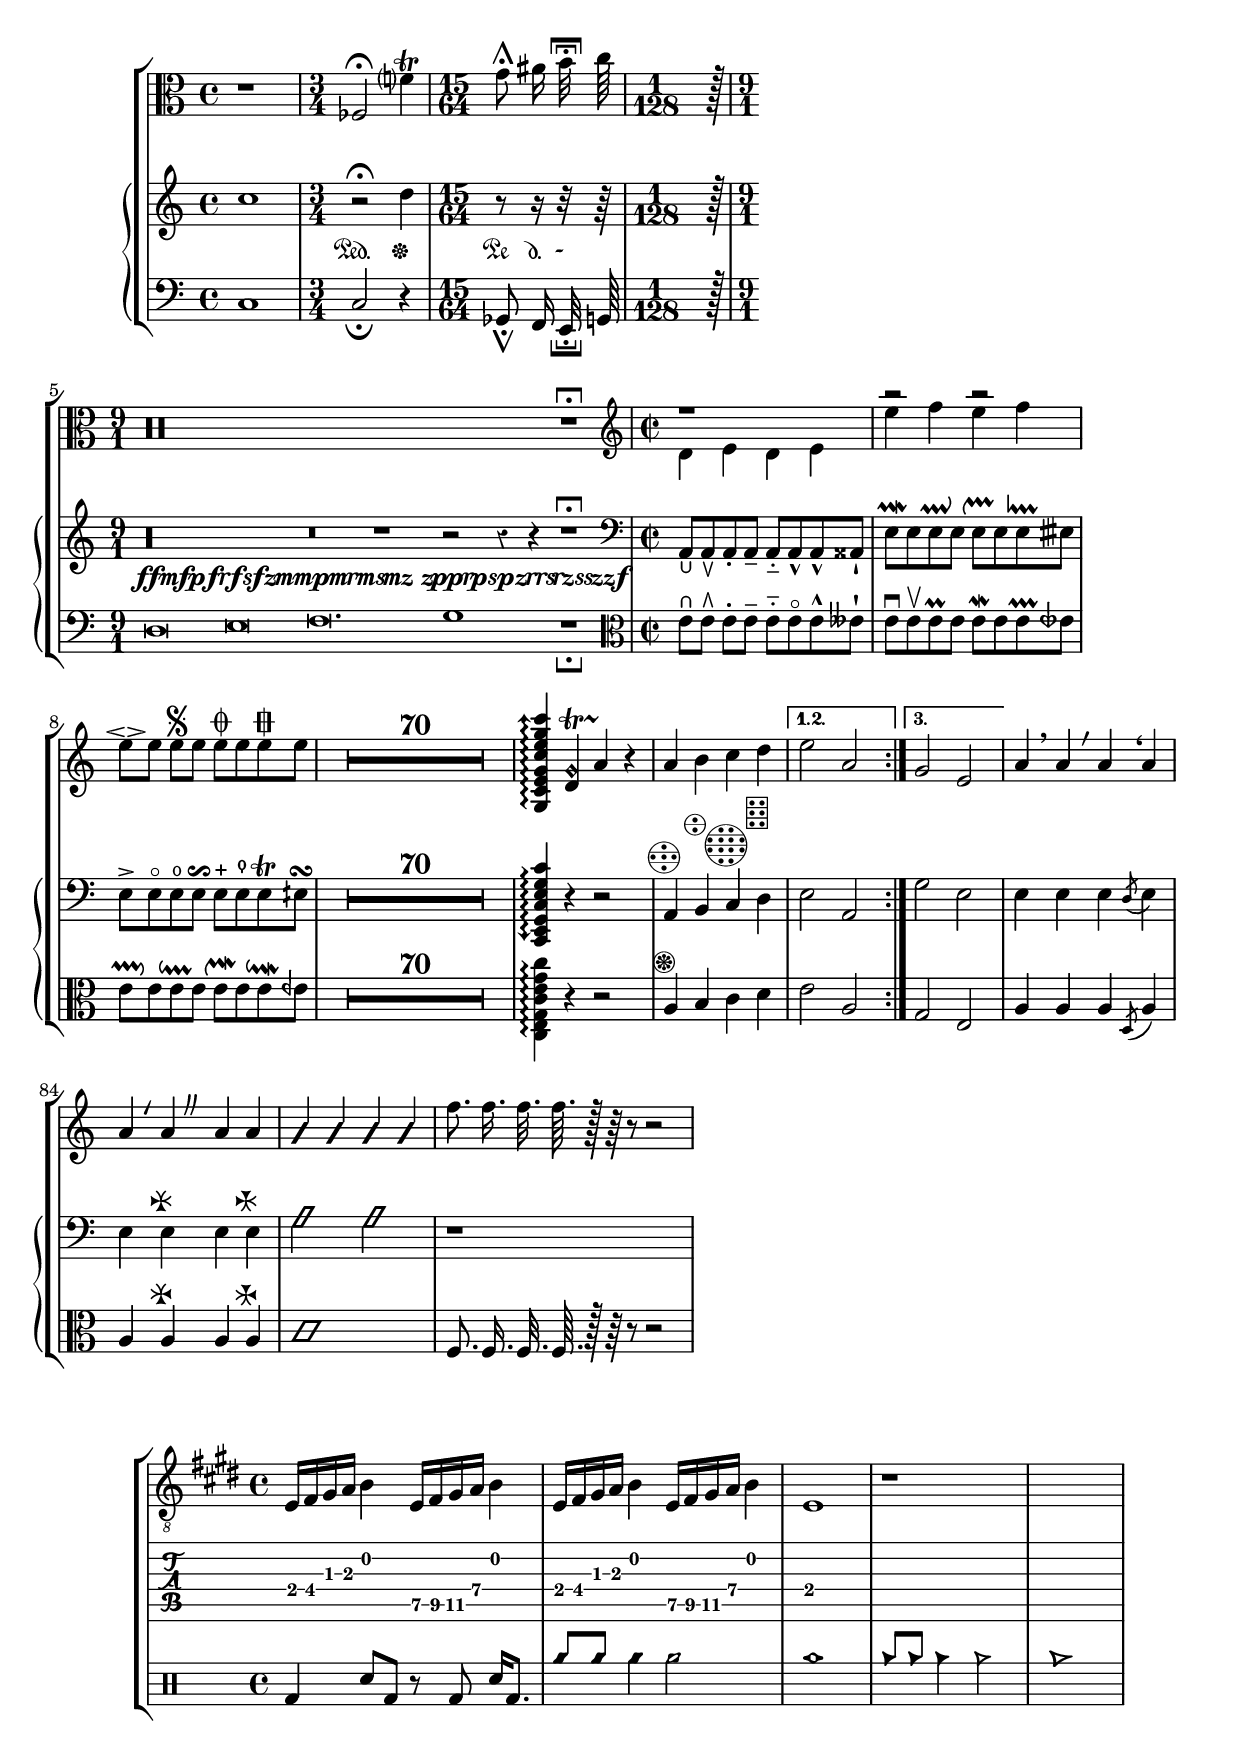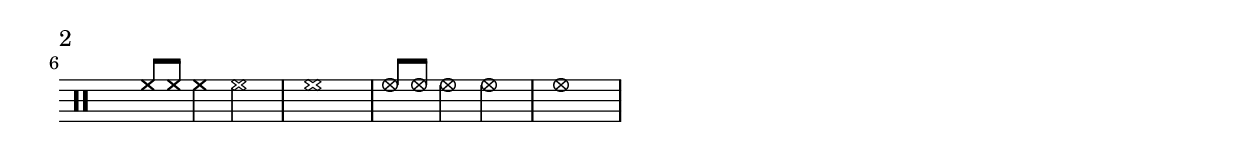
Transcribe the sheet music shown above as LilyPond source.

% Test Lilypond file which attempts to exercise every glyph defined
% in Gonville.
%
% To obtain a list of glyphs tested, process the LilyPond PS output
% through
%
%   perl -ne '/%%EndProlog/ and $ok=1; $ok and /\s\/([^\/\s]+)( glyphshow)?\s*$/ and print "$1\n"' | sort | uniq
%
% and compare that against the output of running the .sfd through
%
%   perl -ne '/^StartChar: (\S+)$/ and print "$1\n"' | sort | uniq
%
% Putting it together, here's a pre-cooked command that lists the
% glyphs _not_ tested by this file:
%
%   comm -13 <(perl -ne '/%%EndProlog/ and $ok=1; $ok and /\s\/([^\/\s]+)( glyphshow)?\s*$/ and print "$1\n"' lilytest.ps | sort | uniq) <(perl -ne '/^StartChar: (\S+)$/ and print "$1\n"' gonville-20.sfd | sort | uniq)

\version "2.10.33"

\layout {
  ragged-right = ##t
}

discant = \markup { \musicglyph #"accordion.accDiscant" }
bayanbase = \markup { \musicglyph #"accordion.accBayanbase" }
freebase = \markup { \musicglyph #"accordion.accFreebase" }
oldee = \markup { \musicglyph #"accordion.accOldEE" }
stdbase = \markup { \musicglyph #"accordion.accStdbase" }
dot = \markup {
  \musicglyph #"accordion.accDot"
}
acca = \markup {
  \combine
  \discant
  \combine
  \raise #0.5 \dot
  \combine
  \raise #1.5 \dot
  \combine
  \translate #'(1 . 0) \raise #1.5 \dot
  \combine
  \translate #'(-1 . 0) \raise #1.5 \dot
  \raise #2.5 \dot
}
accb = \markup {
  \combine
  \freebase
  \combine
  \raise #0.5 \dot
  \raise #1.5 \dot
}
accc = \markup {
  \combine
  \stdbase
  \combine
  \translate #'(-0.5 . 0) \raise #0.5 \dot
  \combine
  \translate #'(+0.5 . 0) \raise #0.5 \dot
  \combine
  \translate #'(-1.5 . 0) \raise #1.5 \dot
  \combine
  \translate #'(-0.5 . 0) \raise #1.5 \dot
  \combine
  \translate #'(+0.5 . 0) \raise #1.5 \dot
  \combine
  \translate #'(+1.5 . 0) \raise #1.5 \dot
  \combine
  \translate #'(-1.5 . 0) \raise #2.5 \dot
  \combine
  \translate #'(-0.5 . 0) \raise #2.5 \dot
  \combine
  \translate #'(+0.5 . 0) \raise #2.5 \dot
  \combine
  \translate #'(+1.5 . 0) \raise #2.5 \dot
  \combine
  \translate #'(-0.5 . 0) \raise #3.5 \dot
  \translate #'(+0.5 . 0) \raise #3.5 \dot
}
accd = \markup {
  \combine
  \bayanbase
  \combine
  \translate #'(-0.5 . 0) \raise #0.5 \dot
  \combine
  \translate #'(+0.5 . 0) \raise #0.5 \dot
  \combine
  \translate #'(-0.5 . 0) \raise #1.5 \dot
  \combine
  \translate #'(+0.5 . 0) \raise #1.5 \dot
  \combine
  \translate #'(-0.5 . 0) \raise #2.5 \dot
  \translate #'(+0.5 . 0) \raise #2.5 \dot
}

arra = \markup {
  \combine
  \musicglyph #"arrowheads.close.01"
  \combine
  \musicglyph #"arrowheads.close.11"
  \combine
  \musicglyph #"arrowheads.open.0M1"
  \musicglyph #"arrowheads.open.1M1"
}

arrb = \markup {
  \combine
  \musicglyph #"arrowheads.close.01"
  \combine
  \musicglyph #"arrowheads.open.11"
  \combine
  \musicglyph #"arrowheads.open.0M1"
  \musicglyph #"arrowheads.close.1M1"
}

arrc = \markup {
  \combine
  \musicglyph #"arrowheads.open.01"
  \combine
  \musicglyph #"arrowheads.close.11"
  \combine
  \musicglyph #"arrowheads.close.0M1"
  \musicglyph #"arrowheads.open.1M1"
}

arrd = \markup {
  \combine
  \musicglyph #"arrowheads.open.01"
  \combine
  \musicglyph #"arrowheads.open.11"
  \combine
  \musicglyph #"arrowheads.close.0M1"
  \musicglyph #"arrowheads.close.1M1"
}

ouroboros = #(make-dynamic-script "ffmfpfrfsfzmmpmrmsmz zpprpspzrrsrzsszzf")

frag = {
  \key e \major
  e16 fis gis a b4
  \set TabStaff.minimumFret = #7
  e16 fis gis a b4
  \set TabStaff.minimumFret = #0
  e16 fis gis a b4
  \set TabStaff.minimumFret = #7
  e16 fis gis a b4
  \set TabStaff.minimumFret = #0
  e1
  r1*2
}

\book {
  \score {
    \new ChoirStaff <<
      \time 4/4
      \new Staff {
        \set Score.skipBars = ##t
        \clef alto
        r1
        \time 3/4
        fes2^\fermata
        f'?4^\trill
        \time 15/64
        g'8^\shortfermata \noBeam
        ais'16 \noBeam
        b'32^\verylongfermata \noBeam
        c''64\noBeam
        \time 1/128
        r128
        \time 9/1
        r\maxima r1^\longfermata
        \time 2/2
        \clef treble
        << { r1 } \\ { d'4 e' d' e' } >>
        << { r2 r2 } \\ { e''4 f'' e'' f'' } >>
        e''8^\espressivo e''8 e''8^\segno e''8
          e''8^\coda e''8 e''8^\varcoda e''8
        R1*70
        \arpeggioUp <g c' e' g' c'' e'' g'' c'''>4 \arpeggio
          <d' g'\harmonic>4 \startTrillSpan
          a'4 \stopTrillSpan
          r4
        \repeat volta 3 {
          \set Score.repeatCommands = #'((volta "-1,+1"))
          a'4 b' c'' d''
          \set Score.repeatCommands = #'()
        }
        \alternative { {e''2 a'} {g'2 e'} }
        a'4 \breathe a'
          \override BreathingSign #'text = #(make-musicglyph-markup "scripts.rvarcomma") \breathe
          a'
          \override BreathingSign #'text = #(make-musicglyph-markup "scripts.lcomma") \breathe
          a'
        a'4
          \override BreathingSign #'text = #(make-musicglyph-markup "scripts.lvarcomma") \breathe
          a'
          \override BreathingSign #'text = #(make-musicglyph-markup "scripts.caesura") \breathe
          a' a'
        \improvisationOn a'4 a' a' a' \improvisationOff
        f''8.\noBeam f''16.\noBeam f''32.\noBeam f''64.\noBeam r128 r64 r8 r2
      }
      \new GrandStaff <<
        \new Staff {
          \override MultiMeasureRest #'expand-limit = 20
          \clef treble
          c''1
          r2^\fermata\sustainDown
          d''4\sustainUp
          \set Staff.pedalSustainStrings = #'("Pe" "d." "-")
          r8\sustainDown
          r16\sustainUp\sustainDown
          r32\sustainUp
          r64
          r128
          r\longa r\breve r1_\ouroboros r2
            \once \override Staff.Rest #'style = #'classical
    	r4 r4 r1^\longfermata
          \clef bass
          a,8_\lheel a,_\ltoe a,_\staccato a,_\tenuto
            a,8_\portato a,_\marcato a,_\marcato aisis,_\staccatissimo
          e8^\prallmordent e e^\prallup e
            e^\upprall e e^\lineprall eisih
          e8^\accent e^\flageolet e^\open e^\reverseturn
            e^\stopped e^\thumb e^\trill eih^\turn
          R1*70
          \arpeggioDown <c, e, g, c e g c'>4 \arpeggio
          r4 r2
          \repeat volta 3 { a,4^\acca b,^\accb c^\accc d^\accd }
          \alternative { {e2 a,} {g2 e} }
          e4 e e \stemDown \acciaccatura d8 \stemNeutral e4
          e4 e^\arra e e^\arrb
          \improvisationOn a2 a \improvisationOff
          r1
        }
        \new Staff {
          \override MultiMeasureRest #'expand-limit = 20
          \clef bass
          c1
          c2_\fermata
          r4
          ges,8_\shortfermata \noBeam
          f,16 \noBeam
          e,32_\verylongfermata \noBeam
          g,64\noBeam
          r128
          d\breve e\breve f\breve. g1 r1_\longfermata
          \clef alto
          e'8^\rheel e'^\rtoe e'^\staccato e'^\tenuto
            e'8^\portato e'^\flageolet e'^\marcato eeses'^\staccatissimo
          e'8^\downbow e'^\upbow e'^\prall e'
            e'^\mordent e' e'^\prallprall eeseh'
          e'8^\pralldown e' e'^\downprall e'
            e'^\upmordent e' e'^\downmordent eeh'
          R1*70
          <c e g c' e' g' c''>4 \arpeggio
          r4 r2
          \repeat volta 3 { a4^\oldee b c' d' }
          \alternative { {e'2 a} {g2 e} }
          a4 a a \acciaccatura d8 a4
          a4 a^\arrc a a^\arrd
          \improvisationOn c'1 \improvisationOff
          f8.\noBeam f16.\noBeam f32.\noBeam f64.\noBeam r128 r64 r8 r2
        }
      >>
    >>
    \layout {}
  }
  \score {
    \new StaffGroup <<
      \new Staff { \clef "G_8" \frag }
      \new TabStaff { \frag }
      \new DrumStaff {
        \drummode {
          bd4 sn8 bd8 r8 bd8 sn16 bd8.
          \stemUp cyms8 cyms8 \stemNeutral cyms4 cyms2 cyms1
          \stemUp cb8 cb8 \stemNeutral cb4 cb2 cb1
          \stemUp hh8 hh8 \stemNeutral hh4 hh2 hh1
          \stemUp hhho8 hhho8 \stemNeutral hhho4 hhho2 hhho1
        }
      }
    >>
  }
}
